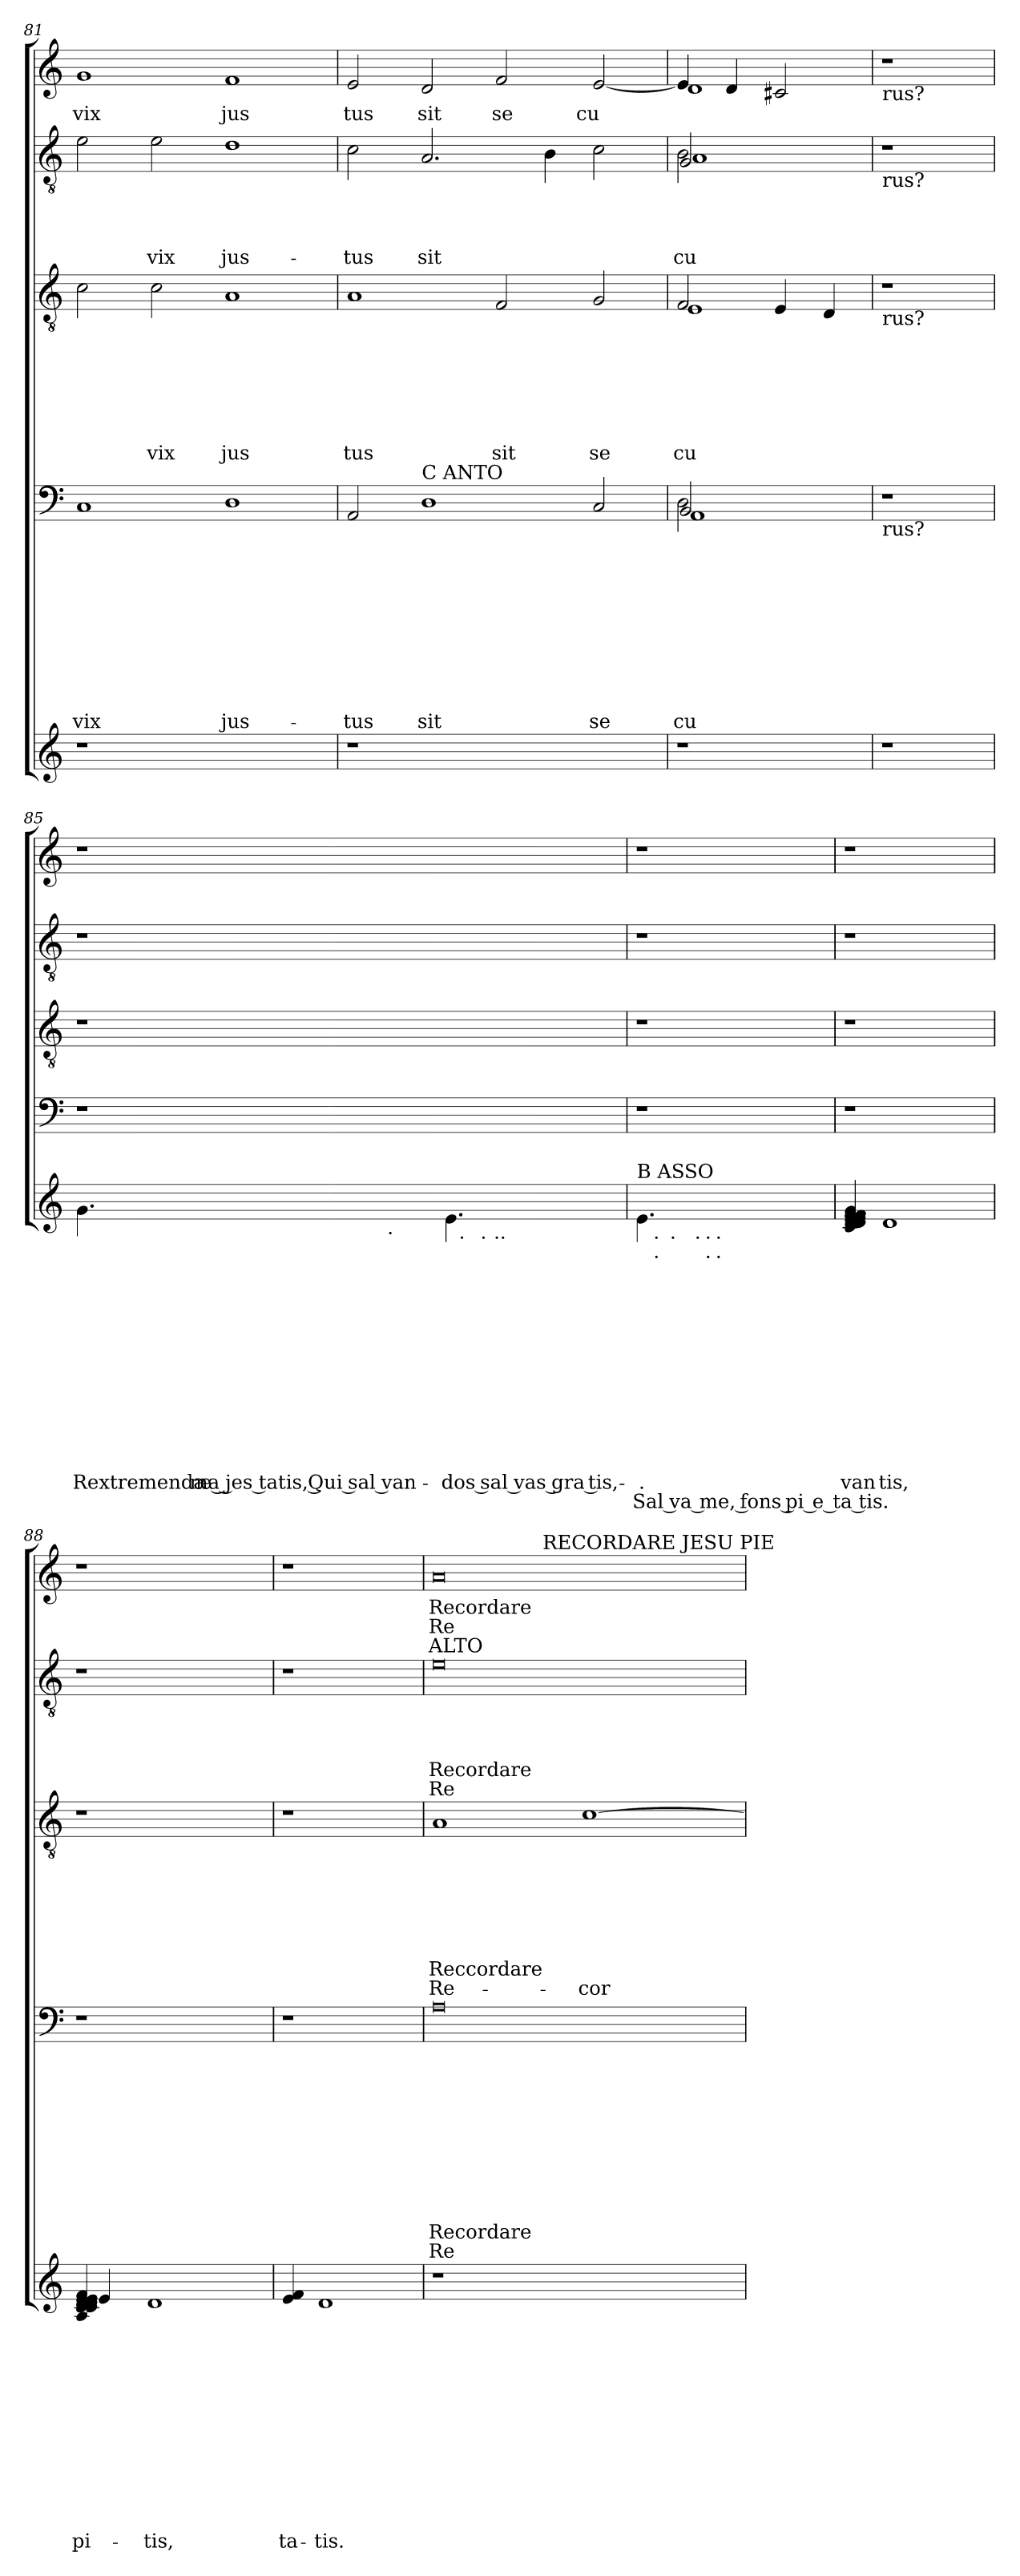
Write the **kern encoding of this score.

**kern	**text	**text	**text	**text	**text	**text	**text	**text	**text	**text	**text	**text	**text	**kern	**text	**text	**text	**text	**text	**text	**text	**text	**text	**text	**text	**kern	**text	**text	**text	**text	**text	**text	**text	**text	**kern	**text	**text	**text	**text	**text	**kern	**text	**text	**text
*part5	*part5	*part5	*part5	*part5	*part5	*part5	*part5	*part5	*part5	*part5	*part5	*part5	*part5	*part4	*part4	*part4	*part4	*part4	*part4	*part4	*part4	*part4	*part4	*part4	*part4	*part3	*part3	*part3	*part3	*part3	*part3	*part3	*part3	*part3	*part2	*part2	*part2	*part2	*part2	*part2	*part1	*part1	*part1	*part1
*staff5	*staff5	*staff5	*staff5	*staff5	*staff5	*staff5	*staff5	*staff5	*staff5	*staff5	*staff5	*staff5	*staff5	*staff4	*staff4	*staff4	*staff4	*staff4	*staff4	*staff4	*staff4	*staff4	*staff4	*staff4	*staff4	*staff3	*staff3	*staff3	*staff3	*staff3	*staff3	*staff3	*staff3	*staff3	*staff2	*staff2	*staff2	*staff2	*staff2	*staff2	*staff1	*staff1	*staff1	*staff1
*clefG2	*	*	*	*	*	*	*	*	*	*	*	*	*	*clefF4	*	*	*	*	*	*	*	*	*	*	*	*clefGv2	*	*	*	*	*	*	*	*	*clefGv2	*	*	*	*	*	*clefG2	*	*	*
*k[]	*	*	*	*	*	*	*	*	*	*	*	*	*	*k[]	*	*	*	*	*	*	*	*	*	*	*	*k[]	*	*	*	*	*	*	*	*	*k[]	*	*	*	*	*	*k[]	*	*	*
*C:	*	*	*	*	*	*	*	*	*	*	*	*	*	*C:	*	*	*	*	*	*	*	*	*	*	*	*C:	*	*	*	*	*	*	*	*	*C:	*	*	*	*	*	*C:	*	*	*
=81	=81	=81	=81	=81	=81	=81	=81	=81	=81	=81	=81	=81	=81	=81	=81	=81	=81	=81	=81	=81	=81	=81	=81	=81	=81	=81	=81	=81	=81	=81	=81	=81	=81	=81	=81	=81	=81	=81	=81	=81	=81	=81	=81	=81
!	!	!	!	!	!	!	!	!	!	!	!	!	!	!	!	!	!	!	!	!	!	!	!	!LO:LY:b	!	!	!	!	!	!	!	!	!	!	!	!	!	!	!	!	!	!LO:LY:b	!	!
1r	.	.	.	.	.	.	.	.	.	.	.	.	.	1C	.	.	.	.	.	.	.	.	.	vix	.	2c\	.	.	.	.	.	.	.	.	2e\	.	.	.	.	.	1g	vix	.	.
!	!	!	!	!	!	!	!	!	!	!	!	!	!	!	!	!	!	!	!	!	!	!	!	!	!	!	!	!	!	!	!	!	!LO:LY:b	!	!	!	!	!	!LO:LY:b	!	!	!	!	!
.	.	.	.	.	.	.	.	.	.	.	.	.	.	.	.	.	.	.	.	.	.	.	.	.	.	2c\	.	.	.	.	.	.	vix	.	2e\	.	.	.	vix	.	.	.	.	.
!	!	!	!	!	!	!	!	!	!	!	!	!	!	!	!	!	!	!	!	!	!	!	!	!LO:LY:b	!	!	!	!	!	!	!	!	!LO:LY:b	!	!	!	!	!	!LO:LY:b	!	!	!LO:LY:b	!	!
1ryy	.	.	.	.	.	.	.	.	.	.	.	.	.	1D	.	.	.	.	.	.	.	.	.	jus-	.	1A	.	.	.	.	.	.	jus	.	1d	.	.	.	jus-	.	1f	jus	.	.
!!LO:PB:g=z
=82	=82	=82	=82	=82	=82	=82	=82	=82	=82	=82	=82	=82	=82	=82	=82	=82	=82	=82	=82	=82	=82	=82	=82	=82	=82	=82	=82	=82	=82	=82	=82	=82	=82	=82	=82	=82	=82	=82	=82	=82	=82	=82	=82	=82
!	!	!	!	!	!	!	!	!	!	!	!	!	!	!	!	!	!	!	!	!	!	!	!	!LO:LY:b	!	!	!	!	!	!	!	!	!LO:LY:b	!	!	!	!	!	!LO:LY:b	!	!	!LO:LY:b	!	!
1r	.	.	.	.	.	.	.	.	.	.	.	.	.	2AA/	.	.	.	.	.	.	.	.	.	-tus	.	1A	.	.	.	.	.	.	tus	.	2c\	.	.	.	-tus	.	2e/	tus	.	.
!	!	!	!	!	!	!	!	!	!	!	!	!	!	!LO:TX:a:t=C ANTO	!	!	!	!	!	!	!	!	!	!	!	!	!	!	!	!	!	!	!	!	!	!	!	!	!	!	!	!	!	!
!	!	!	!	!	!	!	!	!	!	!	!	!	!	!	!	!	!	!	!	!	!	!	!	!LO:LY:b	!	!	!	!	!	!	!	!	!	!	!	!	!	!	!LO:LY:b	!	!	!LO:LY:b	!	!
.	.	.	.	.	.	.	.	.	.	.	.	.	.	1D	.	.	.	.	.	.	.	.	.	sit	.	.	.	.	.	.	.	.	.	.	2.A/	.	.	.	sit	.	2d/	sit	.	.
!	!	!	!	!	!	!	!	!	!	!	!	!	!	!	!	!	!	!	!	!	!	!	!	!	!	!	!	!	!	!	!	!	!LO:LY:b	!	!	!	!	!	!	!	!	!LO:LY:b	!	!
1ryy	.	.	.	.	.	.	.	.	.	.	.	.	.	.	.	.	.	.	.	.	.	.	.	.	.	2F/	.	.	.	.	.	.	sit	.	.	.	.	.	.	.	2f/	se	.	.
.	.	.	.	.	.	.	.	.	.	.	.	.	.	.	.	.	.	.	.	.	.	.	.	.	.	.	.	.	.	.	.	.	.	.	4B\	.	.	.	.	.	.	.	.	.
!	!	!	!	!	!	!	!	!	!	!	!	!	!	!	!	!	!	!	!	!	!	!	!	!LO:LY:b	!	!	!	!	!	!	!	!	!LO:LY:b	!	!	!	!	!	!	!	!	!LO:LY:b	!	!
.	.	.	.	.	.	.	.	.	.	.	.	.	.	2C/	.	.	.	.	.	.	.	.	.	se	.	2G/	.	.	.	.	.	.	se	.	2c\	.	.	.	.	.	[<2e/	cu	.	.
=83	=83	=83	=83	=83	=83	=83	=83	=83	=83	=83	=83	=83	=83	=83	=83	=83	=83	=83	=83	=83	=83	=83	=83	=83	=83	=83	=83	=83	=83	=83	=83	=83	=83	=83	=83	=83	=83	=83	=83	=83	=83	=83	=83	=83
!	!	!	!	!	!	!	!	!	!	!	!	!	!	!	!	!	!	!	!	!	!	!	!	!LO:LY:b	!	!	!	!	!	!	!	!	!LO:LY:b	!	!	!	!	!	!LO:LY:b	!	!	!	!	!
*	*	*	*	*	*	*	*	*	*	*	*	*	*	*^	*	*	*	*	*	*	*	*	*	*	*	*^	*	*	*	*	*	*	*	*	*^	*	*	*	*	*	*	*	*	*
*	*	*	*	*	*	*	*	*	*	*	*	*	*	*	*^	*	*	*	*	*	*	*	*	*	*	*	*	*	*	*	*	*	*	*	*	*	*	*^	*	*	*	*	*	*	*	*	*
!	!	!	!	!	!	!	!	!	!	!	!	!	!	!	!	!	!	!	!	!	!	!	!	!	!	!	!	!	!	!	!	!	!	!	!	!	!	!	!	!	!	!	!	!LO:LY:b	!	!	!	!	!
*	*	*	*	*	*	*	*	*	*	*	*	*	*	*	*	*	*	*	*	*	*	*	*	*	*	*	*	*	*	*	*	*	*	*	*	*	*	*	*	*	*	*	*	*	*	*^	*	*	*
1r	.	.	.	.	.	.	.	.	.	.	.	.	.	2D\	2BB/	1AA	.	.	.	.	.	.	.	.	.	cu	.	2F/	1E	.	.	.	.	.	.	cu	.	2B\	2G/	1A	.	.	.	cu	.	4e/]	1d	.	.	.
.	.	.	.	.	.	.	.	.	.	.	.	.	.	.	.	.	.	.	.	.	.	.	.	.	.	.	.	.	.	.	.	.	.	.	.	.	.	.	.	.	.	.	.	.	.	4d/	.	.	.	.
.	.	.	.	.	.	.	.	.	.	.	.	.	.	2ryy	2ryy	.	.	.	.	.	.	.	.	.	.	.	.	4E/	.	.	.	.	.	.	.	.	.	2ryy	2ryy	.	.	.	.	.	.	2c#/	.	.	.	.
.	.	.	.	.	.	.	.	.	.	.	.	.	.	.	.	.	.	.	.	.	.	.	.	.	.	.	.	4D/	.	.	.	.	.	.	.	.	.	.	.	.	.	.	.	.	.	.	.	.	.	.
*	*	*	*	*	*	*	*	*	*	*	*	*	*	*v	*v	*v	*	*	*	*	*	*	*	*	*	*	*	*	*	*	*	*	*	*	*	*	*	*v	*v	*v	*	*	*	*	*	*v	*v	*	*	*
*	*	*	*	*	*	*	*	*	*	*	*	*	*	*	*	*	*	*	*	*	*	*	*	*	*	*v	*v	*	*	*	*	*	*	*	*	*	*	*	*	*	*	*	*	*	*
=84	=84	=84	=84	=84	=84	=84	=84	=84	=84	=84	=84	=84	=84	=84	=84	=84	=84	=84	=84	=84	=84	=84	=84	=84	=84	=84	=84	=84	=84	=84	=84	=84	=84	=84	=84	=84	=84	=84	=84	=84	=84	=84	=84	=84
!	!	!	!	!	!	!	!	!	!	!	!	!	!	!	!	!	!	!	!	!	!	!	!	!	!	!	!	!	!	!	!	!	!	!	!	!	!	!	!	!	!LO:TX:b:t=rus?	!	!	!
!	!	!	!	!	!	!	!	!	!	!	!	!	!	!	!	!	!	!	!	!	!	!	!	!	!	!	!	!	!	!	!	!	!	!	!LO:TX:b:t=rus?	!	!	!	!	!	!	!	!	!
!	!	!	!	!	!	!	!	!	!	!	!	!	!	!	!	!	!	!	!	!	!	!	!	!	!	!LO:TX:b:t=rus?	!	!	!	!	!	!	!	!	!	!	!	!	!	!	!	!	!	!
!	!	!	!	!	!	!	!	!	!	!	!	!	!	!LO:TX:b:t=rus?	!	!	!	!	!	!	!	!	!	!	!	!	!	!	!	!	!	!	!	!	!	!	!	!	!	!	!	!	!	!
1r	.	.	.	.	.	.	.	.	.	.	.	.	.	1r	.	.	.	.	.	.	.	.	.	.	.	1r	.	.	.	.	.	.	.	.	1r	.	.	.	.	.	1r	.	.	.
!!LO:LB:g=z
=85	=85	=85	=85	=85	=85	=85	=85	=85	=85	=85	=85	=85	=85	=85	=85	=85	=85	=85	=85	=85	=85	=85	=85	=85	=85	=85	=85	=85	=85	=85	=85	=85	=85	=85	=85	=85	=85	=85	=85	=85	=85	=85	=85	=85
!LO:TX:b:t=.	!	!	!	!	!	!	!	!	!	!	!	!	!	!	!	!	!	!	!	!	!	!	!	!	!	!	!	!	!	!	!	!	!	!	!	!	!	!	!	!	!	!	!	!
!LO:TX:b:t=.	!	!	!	!	!	!	!	!	!	!	!	!	!	!	!	!	!	!	!	!	!	!	!	!	!	!	!	!	!	!	!	!	!	!	!	!	!	!	!	!	!	!	!	!
!LO:TX:b:t=.	!	!	!	!	!	!	!	!	!	!	!	!	!	!	!	!	!	!	!	!	!	!	!	!	!	!	!	!	!	!	!	!	!	!	!	!	!	!	!	!	!	!	!	!
!LO:TX:b:t=.	!	!	!	!	!	!	!	!	!	!	!	!	!	!	!	!	!	!	!	!	!	!	!	!	!	!	!	!	!	!	!	!	!	!	!	!	!	!	!	!	!	!	!	!
!LO:TX:b:t=.	!	!	!	!	!	!	!	!	!	!	!	!	!	!	!	!	!	!	!	!	!	!	!	!	!	!	!	!	!	!	!	!	!	!	!	!	!	!	!	!	!	!	!	!
!LO:TX:a:t=REX TREMENDAE MAJESTATIS	!	!	!	!	!	!	!	!	!	!	!	!	!	!	!	!	!	!	!	!	!	!	!	!	!	!	!	!	!	!	!	!	!	!	!	!	!	!	!	!	!	!	!	!
!LO:TX:b:t=.	!	!	!	!	!	!	!	!	!	!	!	!	!	!	!	!	!	!	!	!	!	!	!	!	!	!	!	!	!	!	!	!	!	!	!	!	!	!	!	!	!	!	!	!
!LO:TX:b:t=.	!	!	!	!	!	!	!	!	!	!	!	!	!	!	!	!	!	!	!	!	!	!	!	!	!	!	!	!	!	!	!	!	!	!	!	!	!	!	!	!	!	!	!	!
!LO:TX:b:t=.	!	!	!	!	!	!	!	!	!	!	!	!	!	!	!	!	!	!	!	!	!	!	!	!	!	!	!	!	!	!	!	!	!	!	!	!	!	!	!	!	!	!	!	!
!LO:TX:b:t=.	!	!	!	!	!	!	!	!	!	!	!	!	!	!	!	!	!	!	!	!	!	!	!	!	!	!	!	!	!	!	!	!	!	!	!	!	!	!	!	!	!	!	!	!
!LO:TX:b:t=.	!	!	!	!	!	!	!	!	!	!	!	!	!	!	!	!	!	!	!	!	!	!	!	!	!	!	!	!	!	!	!	!	!	!	!	!	!	!	!	!	!	!	!	!
!LO:TX:b:t=.	!	!	!	!	!	!	!	!	!	!	!	!	!	!	!	!	!	!	!	!	!	!	!	!	!	!	!	!	!	!	!	!	!	!	!	!	!	!	!	!	!	!	!	!
!LO:TX:a:t=T ENORE	!	!	!	!	!	!	!	!	!	!	!	!	!	!	!	!	!	!	!	!	!	!	!	!	!	!	!	!	!	!	!	!	!	!	!	!	!	!	!	!	!	!	!	!
!LO:N:head=solid	!	!	!	!	!	!	!	!	!	!	!	!LO:LY:b:rj	!	!	!	!	!	!	!	!	!	!	!	!	!	!	!	!	!	!	!	!	!	!	!	!	!	!	!	!	!	!	!	!
*^	*	*	*	*	*	*	*	*	*	*	*	*	*	*	*	*	*	*	*	*	*	*	*	*	*	*	*	*	*	*	*	*	*	*	*	*	*	*	*	*	*	*	*	*
*	*^	*	*	*	*	*	*	*	*	*	*	*	*	*	*	*	*	*	*	*	*	*	*	*	*	*	*	*	*	*	*	*	*	*	*	*	*	*	*	*	*	*	*	*	*
*	*	*^	*	*	*	*	*	*	*	*	*	*	*	*	*	*	*	*	*	*	*	*	*	*	*	*	*	*	*	*	*	*	*	*	*	*	*	*	*	*	*	*	*	*	*	*
*	*	*	*^	*	*	*	*	*	*	*	*	*	*	*	*	*	*	*	*	*	*	*	*	*	*	*	*	*	*	*	*	*	*	*	*	*	*	*	*	*	*	*	*	*	*	*	*
4.g\	4ryy	4ryy	4...ryy	2ryy	.	.	.	.	.	.	.	.	.	.	.	Rextremendæ ma jes tatis, Qui sal van-	.	1r	.	.	.	.	.	.	.	.	.	.	.	1r	.	.	.	.	.	.	.	.	1r	.	.	.	.	.	1r	.	.	.
.	16.ryy	8ryy	.	.	.	.	.	.	.	.	.	.	.	.	.	.	.	.	.	.	.	.	.	.	.	.	.	.	.	.	.	.	.	.	.	.	.	.	.	.	.	.	.	.	.	.	.	.
!	!LO:TX:b:t=.	!	!	!	!	!	!	!	!	!	!	!	!	!	!	!	!	!	!	!	!	!	!	!	!	!	!	!	!	!	!	!	!	!	!	!	!	!	!	!	!	!	!	!	!	!	!	!
.	2ryy	.	.	.	.	.	.	.	.	.	.	.	.	.	.	.	.	.	.	.	.	.	.	.	.	.	.	.	.	.	.	.	.	.	.	.	.	.	.	.	.	.	.	.	.	.	.	.
!LO:N:head=solid	!	!	!	!	!	!	!	!	!	!	!	!	!	!	!	!LO:LY:b	!	!	!	!	!	!	!	!	!	!	!	!	!	!	!	!	!	!	!	!	!	!	!	!	!	!	!	!	!	!	!	!
4.e\	.	32ryy	.	.	.	.	.	.	.	.	.	.	.	.	.	-dos sal vas gra tis,-	.	.	.	.	.	.	.	.	.	.	.	.	.	.	.	.	.	.	.	.	.	.	.	.	.	.	.	.	.	.	.	.
!	!	!LO:TX:b:t=.	!	!	!	!	!	!	!	!	!	!	!	!	!	!	!	!	!	!	!	!	!	!	!	!	!	!	!	!	!	!	!	!	!	!	!	!	!	!	!	!	!	!	!	!	!	!
.	.	2ryy	.	.	.	.	.	.	.	.	.	.	.	.	.	.	.	.	.	.	.	.	.	.	.	.	.	.	.	.	.	.	.	.	.	.	.	.	.	.	.	.	.	.	.	.	.	.
!	!	!	!LO:TX:b:t=.	!	!	!	!	!	!	!	!	!	!	!	!	!	!	!	!	!	!	!	!	!	!	!	!	!	!	!	!	!	!	!	!	!	!	!	!	!	!	!	!	!	!	!	!	!
.	.	.	2ryy	.	.	.	.	.	.	.	.	.	.	.	.	.	.	.	.	.	.	.	.	.	.	.	.	.	.	.	.	.	.	.	.	.	.	.	.	.	.	.	.	.	.	.	.	.
!	!	!	!	!LO:TX:b:t=..	!	!	!	!	!	!	!	!	!	!	!	!	!	!	!	!	!	!	!	!	!	!	!	!	!	!	!	!	!	!	!	!	!	!	!	!	!	!	!	!	!	!	!	!
.	.	.	.	2ryy	.	.	.	.	.	.	.	.	.	.	.	.	.	.	.	.	.	.	.	.	.	.	.	.	.	.	.	.	.	.	.	.	.	.	.	.	.	.	.	.	.	.	.	.
4ryy	.	.	.	.	.	.	.	.	.	.	.	.	.	.	.	.	.	.	.	.	.	.	.	.	.	.	.	.	.	.	.	.	.	.	.	.	.	.	.	.	.	.	.	.	.	.	.	.
.	8ryy	.	.	.	.	.	.	.	.	.	.	.	.	.	.	.	.	.	.	.	.	.	.	.	.	.	.	.	.	.	.	.	.	.	.	.	.	.	.	.	.	.	.	.	.	.	.	.
.	.	16.ryy	.	.	.	.	.	.	.	.	.	.	.	.	.	.	.	.	.	.	.	.	.	.	.	.	.	.	.	.	.	.	.	.	.	.	.	.	.	.	.	.	.	.	.	.	.	.
.	32ryy	.	32ryy	.	.	.	.	.	.	.	.	.	.	.	.	.	.	.	.	.	.	.	.	.	.	.	.	.	.	.	.	.	.	.	.	.	.	.	.	.	.	.	.	.	.	.	.	.
!!LO:LB:g=z
=86	=86	=86	=86	=86	=86	=86	=86	=86	=86	=86	=86	=86	=86	=86	=86	=86	=86	=86	=86	=86	=86	=86	=86	=86	=86	=86	=86	=86	=86	=86	=86	=86	=86	=86	=86	=86	=86	=86	=86	=86	=86	=86	=86	=86	=86	=86	=86	=86
!LO:TX:a:t=B ASSO	!	!	!	!	!	!	!	!	!	!	!	!	!	!	!	!	!	!	!	!	!	!	!	!	!	!	!	!	!	!	!	!	!	!	!	!	!	!	!	!	!	!	!	!	!	!	!	!
!LO:N:head=solid	!	!	!	!	!	!	!	!	!	!	!	!	!	!	!	!LO:LY:a:rj	!LO:LY:a:rj	!	!	!	!	!	!	!	!	!	!	!	!	!	!	!	!	!	!	!	!	!	!	!	!	!	!	!	!	!	!	!
*	*	*	*	*^	*	*	*	*	*	*	*	*	*	*	*	*	*	*	*	*	*	*	*	*	*	*	*	*	*	*	*	*	*	*	*	*	*	*	*	*	*	*	*	*	*	*	*	*
4.e\	16ryy	8ryy	4ryy	4ryy	4ryy	.	.	.	.	.	.	.	.	.	.	.	-.	Sal va me, fons pi e ta tis.	1r	.	.	.	.	.	.	.	.	.	.	.	1r	.	.	.	.	.	.	.	.	1r	.	.	.	.	.	1r	.	.	.
!	!LO:TX:b:t=.	!	!	!	!	!	!	!	!	!	!	!	!	!	!	!	!	!	!	!	!	!	!	!	!	!	!	!	!	!	!	!	!	!	!	!	!	!	!	!	!	!	!	!	!	!	!	!	!
!	!LO:TX:b:t=.	!	!	!	!	!	!	!	!	!	!	!	!	!	!	!	!	!	!	!	!	!	!	!	!	!	!	!	!	!	!	!	!	!	!	!	!	!	!	!	!	!	!	!	!	!	!	!	!
.	2...ryy	.	.	.	.	.	.	.	.	.	.	.	.	.	.	.	.	.	.	.	.	.	.	.	.	.	.	.	.	.	.	.	.	.	.	.	.	.	.	.	.	.	.	.	.	.	.	.	.
!	!	!LO:TX:b:t=.	!	!	!	!	!	!	!	!	!	!	!	!	!	!	!	!	!	!	!	!	!	!	!	!	!	!	!	!	!	!	!	!	!	!	!	!	!	!	!	!	!	!	!	!	!	!	!
.	.	2..ryy	.	.	.	.	.	.	.	.	.	.	.	.	.	.	.	.	.	.	.	.	.	.	.	.	.	.	.	.	.	.	.	.	.	.	.	.	.	.	.	.	.	.	.	.	.	.	.
!	!	!	!LO:TX:b:t=.	!	!	!	!	!	!	!	!	!	!	!	!	!	!	!	!	!	!	!	!	!	!	!	!	!	!	!	!	!	!	!	!	!	!	!	!	!	!	!	!	!	!	!	!	!	!
.	.	.	2.ryy	32ryy	16ryy	.	.	.	.	.	.	.	.	.	.	.	.	.	.	.	.	.	.	.	.	.	.	.	.	.	.	.	.	.	.	.	.	.	.	.	.	.	.	.	.	.	.	.	.
!	!	!	!	!LO:TX:b:t=.	!	!	!	!	!	!	!	!	!	!	!	!	!	!	!	!	!	!	!	!	!	!	!	!	!	!	!	!	!	!	!	!	!	!	!	!	!	!	!	!	!	!	!	!	!
!	!	!	!	!LO:TX:b:t=.	!	!	!	!	!	!	!	!	!	!	!	!	!	!	!	!	!	!	!	!	!	!	!	!	!	!	!	!	!	!	!	!	!	!	!	!	!	!	!	!	!	!	!	!	!
.	.	.	.	2ryy	.	.	.	.	.	.	.	.	.	.	.	.	.	.	.	.	.	.	.	.	.	.	.	.	.	.	.	.	.	.	.	.	.	.	.	.	.	.	.	.	.	.	.	.	.
!	!	!	!	!	!LO:TX:b:t=.	!	!	!	!	!	!	!	!	!	!	!	!	!	!	!	!	!	!	!	!	!	!	!	!	!	!	!	!	!	!	!	!	!	!	!	!	!	!	!	!	!	!	!	!
!	!	!	!	!	!LO:TX:b:t=.	!	!	!	!	!	!	!	!	!	!	!	!	!	!	!	!	!	!	!	!	!	!	!	!	!	!	!	!	!	!	!	!	!	!	!	!	!	!	!	!	!	!	!	!
.	.	.	.	.	2ryy	.	.	.	.	.	.	.	.	.	.	.	.	.	.	.	.	.	.	.	.	.	.	.	.	.	.	.	.	.	.	.	.	.	.	.	.	.	.	.	.	.	.	.	.
2ryy	.	.	.	.	.	.	.	.	.	.	.	.	.	.	.	.	.	.	.	.	.	.	.	.	.	.	.	.	.	.	.	.	.	.	.	.	.	.	.	.	.	.	.	.	.	.	.	.	.
.	.	.	.	8..ryy	.	.	.	.	.	.	.	.	.	.	.	.	.	.	.	.	.	.	.	.	.	.	.	.	.	.	.	.	.	.	.	.	.	.	.	.	.	.	.	.	.	.	.	.	.
.	.	.	.	.	8.ryy	.	.	.	.	.	.	.	.	.	.	.	.	.	.	.	.	.	.	.	.	.	.	.	.	.	.	.	.	.	.	.	.	.	.	.	.	.	.	.	.	.	.	.	.
8ryy	.	.	.	.	.	.	.	.	.	.	.	.	.	.	.	.	.	.	.	.	.	.	.	.	.	.	.	.	.	.	.	.	.	.	.	.	.	.	.	.	.	.	.	.	.	.	.	.	.
!!LO:LB:g=z
=87	=87	=87	=87	=87	=87	=87	=87	=87	=87	=87	=87	=87	=87	=87	=87	=87	=87	=87	=87	=87	=87	=87	=87	=87	=87	=87	=87	=87	=87	=87	=87	=87	=87	=87	=87	=87	=87	=87	=87	=87	=87	=87	=87	=87	=87	=87	=87	=87	=87
!	!	!	!	!	!	!	!	!	!	!	!	!	!	!	!	!	!LO:LY:b	!	!	!	!	!	!	!	!	!	!	!	!	!	!	!	!	!	!	!	!	!	!	!	!	!	!	!	!	!	!	!	!
*v	*v	*v	*v	*v	*v	*	*	*	*	*	*	*	*	*	*	*	*	*	*	*	*	*	*	*	*	*	*	*	*	*	*	*	*	*	*	*	*	*	*	*	*	*	*	*	*	*	*	*	*
4c/ 4d/ 4d/ 4e/ 4e/ 4f/ 4f/ 4f/ 4f/ 4f/ 4g/	.	.	.	.	.	.	.	.	.	.	.	-van	.	1r	.	.	.	.	.	.	.	.	.	.	.	1r	.	.	.	.	.	.	.	.	1r	.	.	.	.	.	1r	.	.	.
!	!	!	!	!	!	!	!	!	!	!	!	!LO:LY:b	!	!	!	!	!	!	!	!	!	!	!	!	!	!	!	!	!	!	!	!	!	!	!	!	!	!	!	!	!	!	!	!
1d	.	.	.	.	.	.	.	.	.	.	.	tis,	.	.	.	.	.	.	.	.	.	.	.	.	.	.	.	.	.	.	.	.	.	.	.	.	.	.	.	.	.	.	.	.
.	.	.	.	.	.	.	.	.	.	.	.	.	.	4ryy	.	.	.	.	.	.	.	.	.	.	.	4ryy	.	.	.	.	.	.	.	.	4ryy	.	.	.	.	.	4ryy	.	.	.
!!LO:LB:g=z
=88	=88	=88	=88	=88	=88	=88	=88	=88	=88	=88	=88	=88	=88	=88	=88	=88	=88	=88	=88	=88	=88	=88	=88	=88	=88	=88	=88	=88	=88	=88	=88	=88	=88	=88	=88	=88	=88	=88	=88	=88	=88	=88	=88	=88
!	!	!	!	!	!	!	!	!	!	!	!	!LO:LY:b	!	!	!	!	!	!	!	!	!	!	!	!	!	!	!	!	!	!	!	!	!	!	!	!	!	!	!	!	!	!	!	!
*^	*	*	*	*	*	*	*	*	*	*	*	*	*	*	*	*	*	*	*	*	*	*	*	*	*	*	*	*	*	*	*	*	*	*	*	*	*	*	*	*	*	*	*	*
!	!	!	!	!	!	!	!	!	!	!	!	!	!LO:LY:b:rj	!	!	!	!	!	!	!	!	!	!	!	!	!	!	!	!	!	!	!	!	!	!	!	!	!	!	!	!	!	!	!	!
4A/ 4c/ 4c/ 4c/ 4d/ 4d/ 4d/ 4d/ 4e/ 4e/ 4e/ 4f/	4e/	.	.	.	.	.	.	.	.	.	.	.	pi-	.	1r	.	.	.	.	.	.	.	.	.	.	.	1r	.	.	.	.	.	.	.	.	1r	.	.	.	.	.	1r	.	.	.
4ryy	1ryy	.	.	.	.	.	.	.	.	.	.	.	.	.	.	.	.	.	.	.	.	.	.	.	.	.	.	.	.	.	.	.	.	.	.	.	.	.	.	.	.	.	.	.	.
!	!	!	!	!	!	!	!	!	!	!	!	!	!LO:LY:b	!	!	!	!	!	!	!	!	!	!	!	!	!	!	!	!	!	!	!	!	!	!	!	!	!	!	!	!	!	!	!	!
1d	.	.	.	.	.	.	.	.	.	.	.	.	-tis,	.	.	.	.	.	.	.	.	.	.	.	.	.	.	.	.	.	.	.	.	.	.	.	.	.	.	.	.	.	.	.	.
.	.	.	.	.	.	.	.	.	.	.	.	.	.	.	2ryy	.	.	.	.	.	.	.	.	.	.	.	2ryy	.	.	.	.	.	.	.	.	2ryy	.	.	.	.	.	2ryy	.	.	.
.	4ryy	.	.	.	.	.	.	.	.	.	.	.	.	.	.	.	.	.	.	.	.	.	.	.	.	.	.	.	.	.	.	.	.	.	.	.	.	.	.	.	.	.	.	.	.
!!LO:LB:g=z
=89	=89	=89	=89	=89	=89	=89	=89	=89	=89	=89	=89	=89	=89	=89	=89	=89	=89	=89	=89	=89	=89	=89	=89	=89	=89	=89	=89	=89	=89	=89	=89	=89	=89	=89	=89	=89	=89	=89	=89	=89	=89	=89	=89	=89	=89
!	!	!	!	!	!	!	!	!	!	!	!	!	!LO:LY:b:rj	!	!	!	!	!	!	!	!	!	!	!	!	!	!	!	!	!	!	!	!	!	!	!	!	!	!	!	!	!	!	!	!
*v	*v	*	*	*	*	*	*	*	*	*	*	*	*	*	*	*	*	*	*	*	*	*	*	*	*	*	*	*	*	*	*	*	*	*	*	*	*	*	*	*	*	*	*	*	*
4e/ 4f/	.	.	.	.	.	.	.	.	.	.	.	-ta-	.	1r	.	.	.	.	.	.	.	.	.	.	.	1r	.	.	.	.	.	.	.	.	1r	.	.	.	.	.	1r	.	.	.
!	!	!	!	!	!	!	!	!	!	!	!	!LO:LY:b	!	!	!	!	!	!	!	!	!	!	!	!	!	!	!	!	!	!	!	!	!	!	!	!	!	!	!	!	!	!	!	!
1d	.	.	.	.	.	.	.	.	.	.	.	-tis.	.	.	.	.	.	.	.	.	.	.	.	.	.	.	.	.	.	.	.	.	.	.	.	.	.	.	.	.	.	.	.	.
.	.	.	.	.	.	.	.	.	.	.	.	.	.	4ryy	.	.	.	.	.	.	.	.	.	.	.	4ryy	.	.	.	.	.	.	.	.	4ryy	.	.	.	.	.	4ryy	.	.	.
!!LO:PB:g=z
=90	=90	=90	=90	=90	=90	=90	=90	=90	=90	=90	=90	=90	=90	=90	=90	=90	=90	=90	=90	=90	=90	=90	=90	=90	=90	=90	=90	=90	=90	=90	=90	=90	=90	=90	=90	=90	=90	=90	=90	=90	=90	=90	=90	=90
!	!	!	!	!	!	!	!	!	!	!	!	!	!	!	!	!	!	!	!	!	!	!	!	!LO:LY:b:rj	!LO:LY:a:rj	!	!	!	!	!	!	!	!LO:LY:b:rj	!LO:LY:b:rj	!	!	!	!	!LO:LY:b:rj	!LO:LY:b:rj	!	!LO:LY:b:rj	!LO:LY:b:rj	!LO:LY:b:rj
*	*	*	*	*	*	*	*	*	*	*	*	*	*	*	*	*	*	*	*	*	*	*	*	*	*	*	*	*	*	*	*	*	*	*	*	*	*	*	*	*	*^	*	*	*
1r	.	.	.	.	.	.	.	.	.	.	.	.	.	0A	.	.	.	.	.	.	.	.	.	Recordare	Re	1A	.	.	.	.	.	.	Reccordare	Re-	0e	.	.	.	Recordare	Re	0a	2ryy	Recordare	Re	ALTO
.	.	.	.	.	.	.	.	.	.	.	.	.	.	.	.	.	.	.	.	.	.	.	.	.	.	.	.	.	.	.	.	.	.	.	.	.	.	.	.	.	.	4ryy	.	.	.
.	.	.	.	.	.	.	.	.	.	.	.	.	.	.	.	.	.	.	.	.	.	.	.	.	.	.	.	.	.	.	.	.	.	.	.	.	.	.	.	.	.	16.ryy	.	.	.
!	!	!	!	!	!	!	!	!	!	!	!	!	!	!	!	!	!	!	!	!	!	!	!	!	!	!	!	!	!	!	!	!	!	!	!	!	!	!	!	!	!	!LO:TX:a:t=RECORDARE JESU PIE	!	!	!
.	.	.	.	.	.	.	.	.	.	.	.	.	.	.	.	.	.	.	.	.	.	.	.	.	.	.	.	.	.	.	.	.	.	.	.	.	.	.	.	.	.	1ryy	.	.	.
!	!	!	!	!	!	!	!	!	!	!	!	!	!	!	!	!	!	!	!	!	!	!	!	!	!	!	!	!	!	!	!	!	!	!LO:LY:b	!	!	!	!	!	!	!	!	!	!	!
1ryy	.	.	.	.	.	.	.	.	.	.	.	.	.	.	.	.	.	.	.	.	.	.	.	.	.	[>1c	.	.	.	.	.	.	.	-cor-	.	.	.	.	.	.	.	.	.	.	.
.	.	.	.	.	.	.	.	.	.	.	.	.	.	.	.	.	.	.	.	.	.	.	.	.	.	.	.	.	.	.	.	.	.	.	.	.	.	.	.	.	.	8ryy	.	.	.
.	.	.	.	.	.	.	.	.	.	.	.	.	.	.	.	.	.	.	.	.	.	.	.	.	.	.	.	.	.	.	.	.	.	.	.	.	.	.	.	.	.	32ryy	.	.	.
*	*	*	*	*	*	*	*	*	*	*	*	*	*	*	*	*	*	*	*	*	*	*	*	*	*	*	*	*	*	*	*	*	*	*	*	*	*	*	*	*	*v	*v	*	*	*
=	=	=	=	=	=	=	=	=	=	=	=	=	=	=	=	=	=	=	=	=	=	=	=	=	=	=	=	=	=	=	=	=	=	=	=	=	=	=	=	=	=	=	=	=
*-	*-	*-	*-	*-	*-	*-	*-	*-	*-	*-	*-	*-	*-	*-	*-	*-	*-	*-	*-	*-	*-	*-	*-	*-	*-	*-	*-	*-	*-	*-	*-	*-	*-	*-	*-	*-	*-	*-	*-	*-	*-	*-	*-	*-
